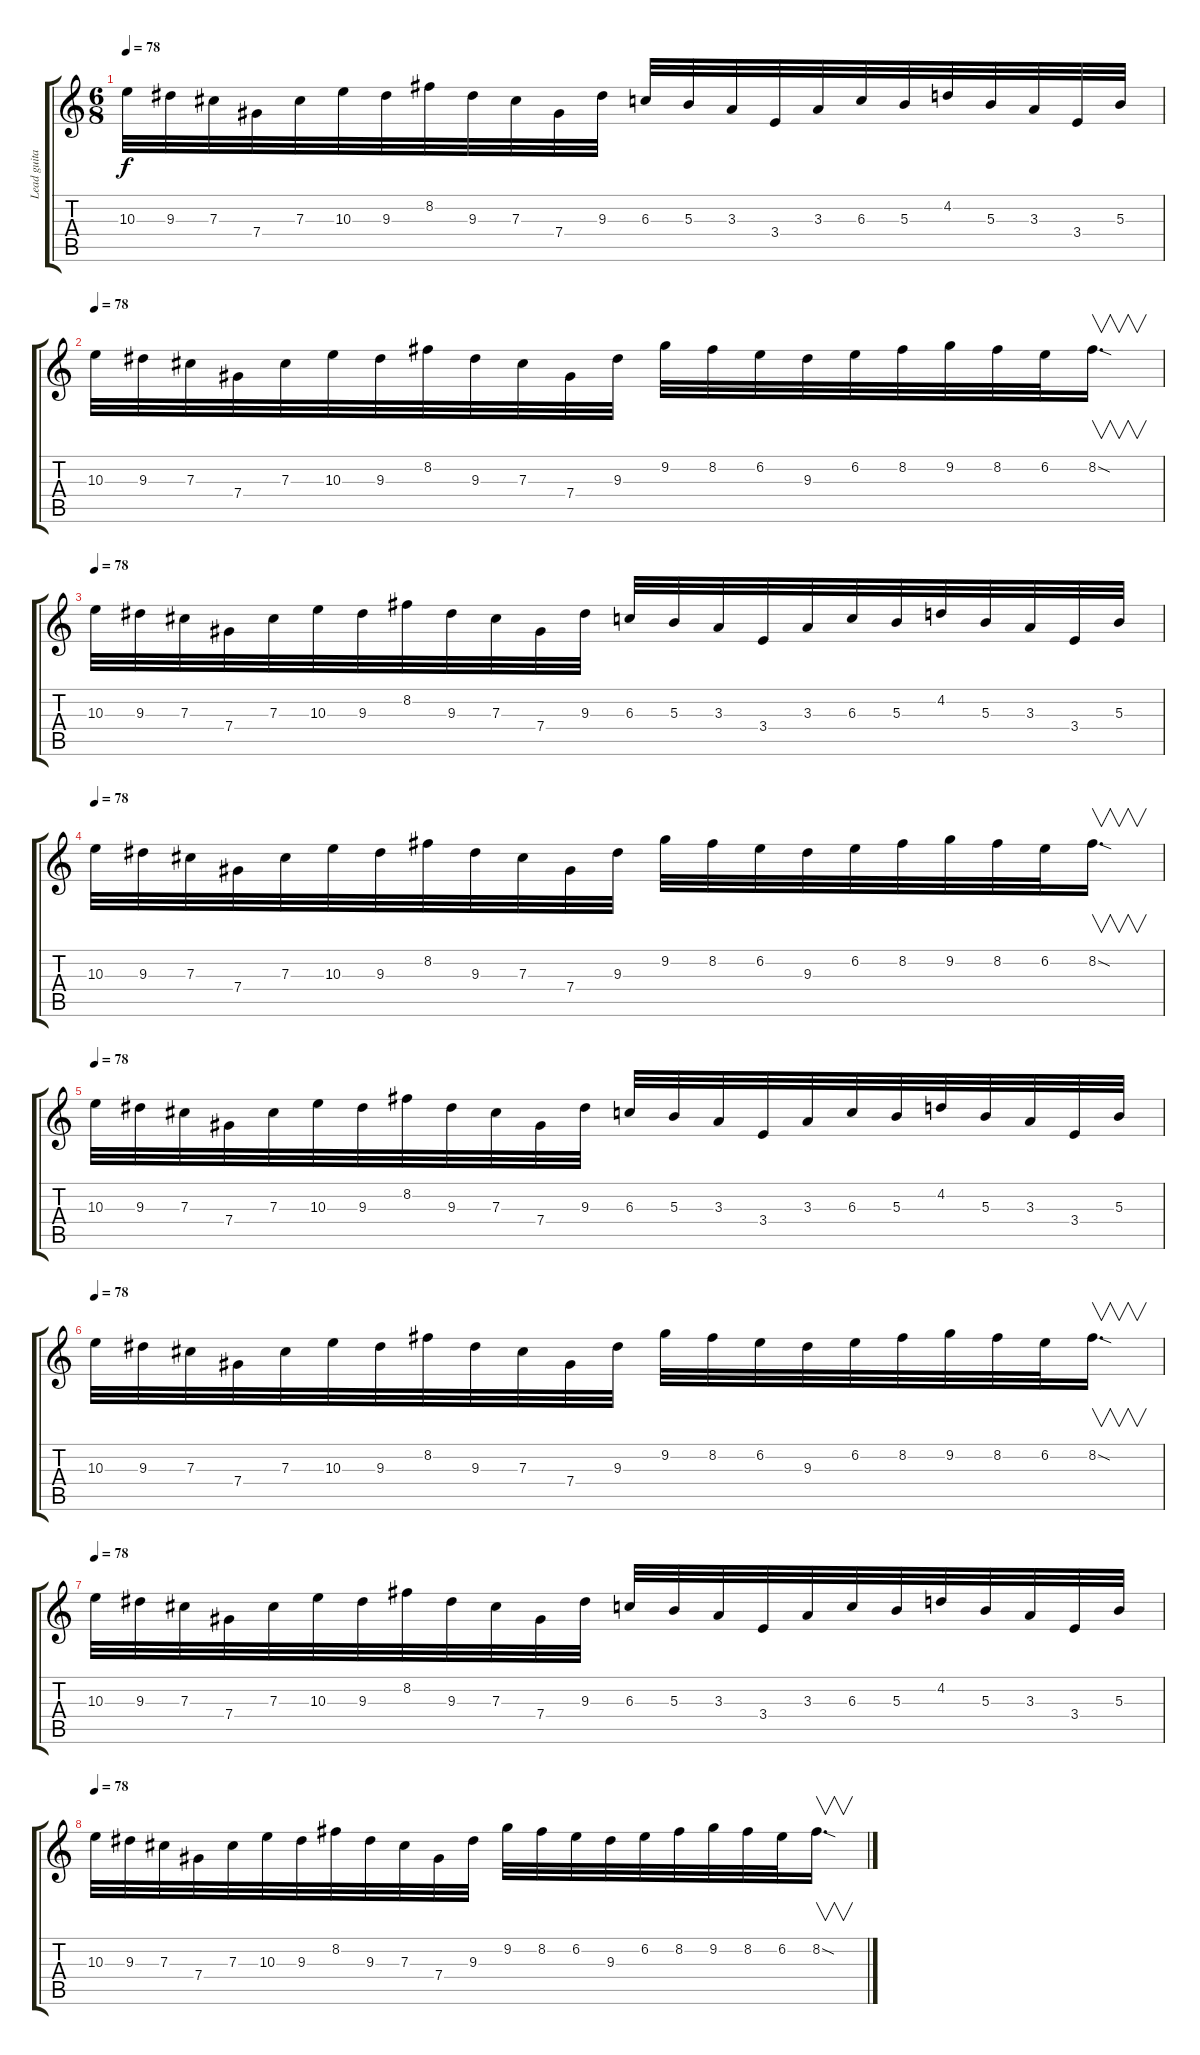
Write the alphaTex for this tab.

\track ("Lead guitar" "Lead guita") {instrument overdrivenguitar}
\staff {score tabs}
\tuning (Eb4 Bb3 Gb3 Db3 Ab2 Db2) {hide}
\ts (6 8)
\tempo 78
\clef g2
\ks c
10.3.32{dy f} 9.3.32 7.3.32 7.4.32 7.3.32 10.3.32 9.3.32 8.2.32 9.3.32 7.3.32 7.4.32 9.3.32 6.3.32 5.3.32 3.3.32 3.4.32 3.3.32 6.3.32 5.3.32 4.2.32 5.3.32 3.3.32 3.4.32 5.3.32 |
\tempo 78
10.3.32 9.3.32 7.3.32 7.4.32 7.3.32 10.3.32 9.3.32 8.2.32 9.3.32 7.3.32 7.4.32 9.3.32 9.2.32 8.2.32 6.2.32 9.3.32 6.2.32 8.2.32 9.2.32 8.2.32 6.2.32 8.2{sod}.16{v d} |
\tempo 78
10.3.32 9.3.32 7.3.32 7.4.32 7.3.32 10.3.32 9.3.32 8.2.32 9.3.32 7.3.32 7.4.32 9.3.32 6.3.32 5.3.32 3.3.32 3.4.32 3.3.32 6.3.32 5.3.32 4.2.32 5.3.32 3.3.32 3.4.32 5.3.32 |
\tempo 78
10.3.32 9.3.32 7.3.32 7.4.32 7.3.32 10.3.32 9.3.32 8.2.32 9.3.32 7.3.32 7.4.32 9.3.32 9.2.32 8.2.32 6.2.32 9.3.32 6.2.32 8.2.32 9.2.32 8.2.32 6.2.32 8.2{sod}.16{v d} |
\tempo 78
10.3.32 9.3.32 7.3.32 7.4.32 7.3.32 10.3.32 9.3.32 8.2.32 9.3.32 7.3.32 7.4.32 9.3.32 6.3.32 5.3.32 3.3.32 3.4.32 3.3.32 6.3.32 5.3.32 4.2.32 5.3.32 3.3.32 3.4.32 5.3.32 |
\tempo 78
10.3.32 9.3.32 7.3.32 7.4.32 7.3.32 10.3.32 9.3.32 8.2.32 9.3.32 7.3.32 7.4.32 9.3.32 9.2.32 8.2.32 6.2.32 9.3.32 6.2.32 8.2.32 9.2.32 8.2.32 6.2.32 8.2{sod}.16{v d} |
\tempo 78
10.3.32 9.3.32 7.3.32 7.4.32 7.3.32 10.3.32 9.3.32 8.2.32 9.3.32 7.3.32 7.4.32 9.3.32 6.3.32 5.3.32 3.3.32 3.4.32 3.3.32 6.3.32 5.3.32 4.2.32 5.3.32 3.3.32 3.4.32 5.3.32 |
\tempo 78
10.3.32 9.3.32 7.3.32 7.4.32 7.3.32 10.3.32 9.3.32 8.2.32 9.3.32 7.3.32 7.4.32 9.3.32 9.2.32 8.2.32 6.2.32 9.3.32 6.2.32 8.2.32 9.2.32 8.2.32 6.2.32 8.2{sod}.16{v d}
